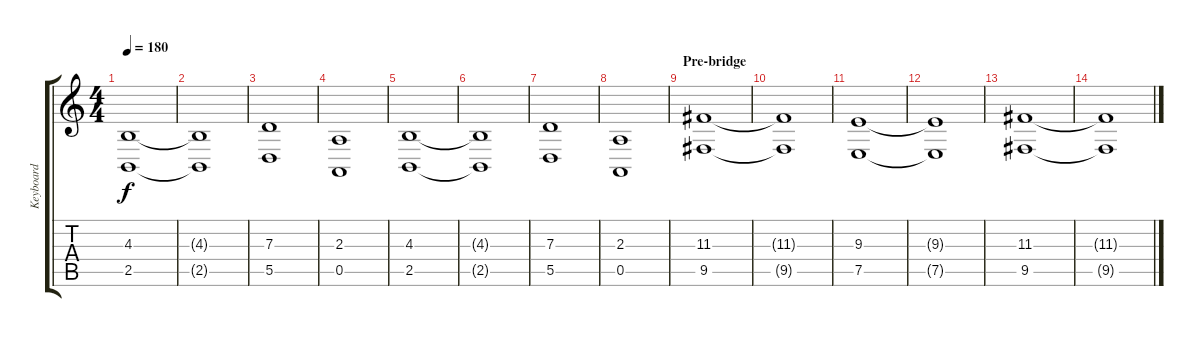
\track ("Keyboard" "Keyboard") {instrument drawbarorgan}
\staff {score tabs}
\tuning (E4 B3 G3 D3 A2 E2) {hide}
\ts (4 4)
\tempo 180
\clef g2
\ks c
(4.3 2.5).1{dy f volume 14 instrument pad8sweep} |
(4.3{t} 2.5{t}).1 |
(7.3 5.5).1 |
(2.3 0.5).1 |
(4.3 2.5).1{volume 14 instrument pad8sweep} |
(4.3{t} 2.5{t}).1 |
(7.3 5.5).1 |
(2.3 0.5).1 |
\section ("" "Pre-bridge")
(11.3 9.5).1{volume 9 instrument drawbarorgan} |
(11.3{t} 9.5{t}).1 |
(9.3 7.5).1 |
(9.3{t} 7.5{t}).1 |
(11.3 9.5).1 |
(11.3{t} 9.5{t}).1
